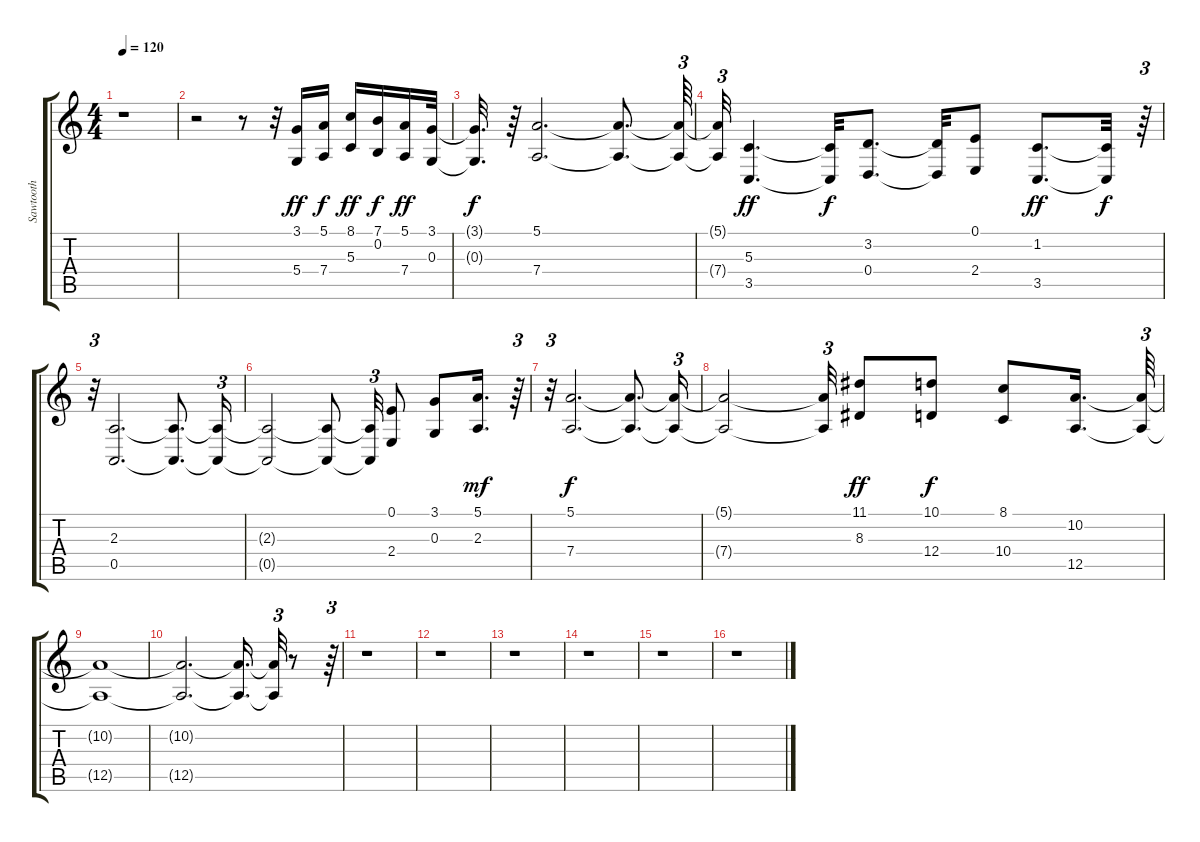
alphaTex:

\track ("Sawtooth" "Sawtooth") {instrument lead2sawtooth}
\staff {score tabs}
\tuning (E4 B3 G3 D3 A2 E2) {hide}
\ts (4 4)
\tempo 120
\clef g2
\ks c
r.1{dy ff} |
r.2 r.8 r.32 (3.1 5.4).16 (5.1 7.4).16{dy f} (8.1 5.3).16{dy ff} (7.1 0.2).16{dy f} (5.1 7.4).16{dy ff} (3.1 0.3).32 |
(3.1{t} 0.3{t}).32{d dy f} r.64 (5.1 7.4).2{d} (5.1{t} 7.4{t}).8{d} (5.1{t} 7.4{t}).64{tu (3 2)} |
(5.1{t} 7.4{t}).32{tu (3 2)} (5.3 3.5).4{d dy ff} (5.3{t} 3.5{t}).32{dy f} (3.2 0.4).8{d} (3.2{t} 0.4{t}).32 (0.1 2.4).8 (1.2 3.5).8{d dy ff} (1.2{t} 3.5{t}).32{dy f} r.64{tu (3 2)} |
r.32{tu (3 2)} (2.3 0.5).2{d} (2.3{t} 0.5{t}).8{d} (2.3{t} 0.5{t}).16{tu (3 2)} |
(2.3{t} 0.5{t}).2 (2.3{t} 0.5{t}).8 (2.3{t} 0.5{t}).32{tu (3 2)} (0.1 2.4).8 (3.1 0.3).8 (5.1 2.3).16{d dy mf} r.64{tu (3 2)} |
r.32{tu (3 2)} (5.1 7.4).2{d dy f} (5.1{t} 7.4{t}).8{d} (5.1{t} 7.4{t}).16{tu (3 2)} |
(5.1{t} 7.4{t}).2 (5.1{t} 7.4{t}).32{tu (3 2)} (11.1 8.3).8{dy ff} (10.1 12.4).8{dy f} (8.1 10.4).8 (10.2 12.5).16{d} (10.2{t} 12.5{t}).64{tu (3 2)} |
(10.2{t} 12.5{t}).1 |
(10.2{t} 12.5{t}).2{d} (10.2{t} 12.5{t}).16{d} (10.2{t} 12.5{t}).32{tu (3 2)} r.8 r.64{tu (3 2)} |
r.1 |
r.1 |
r.1 |
r.1 |
r.1 |
r.1
